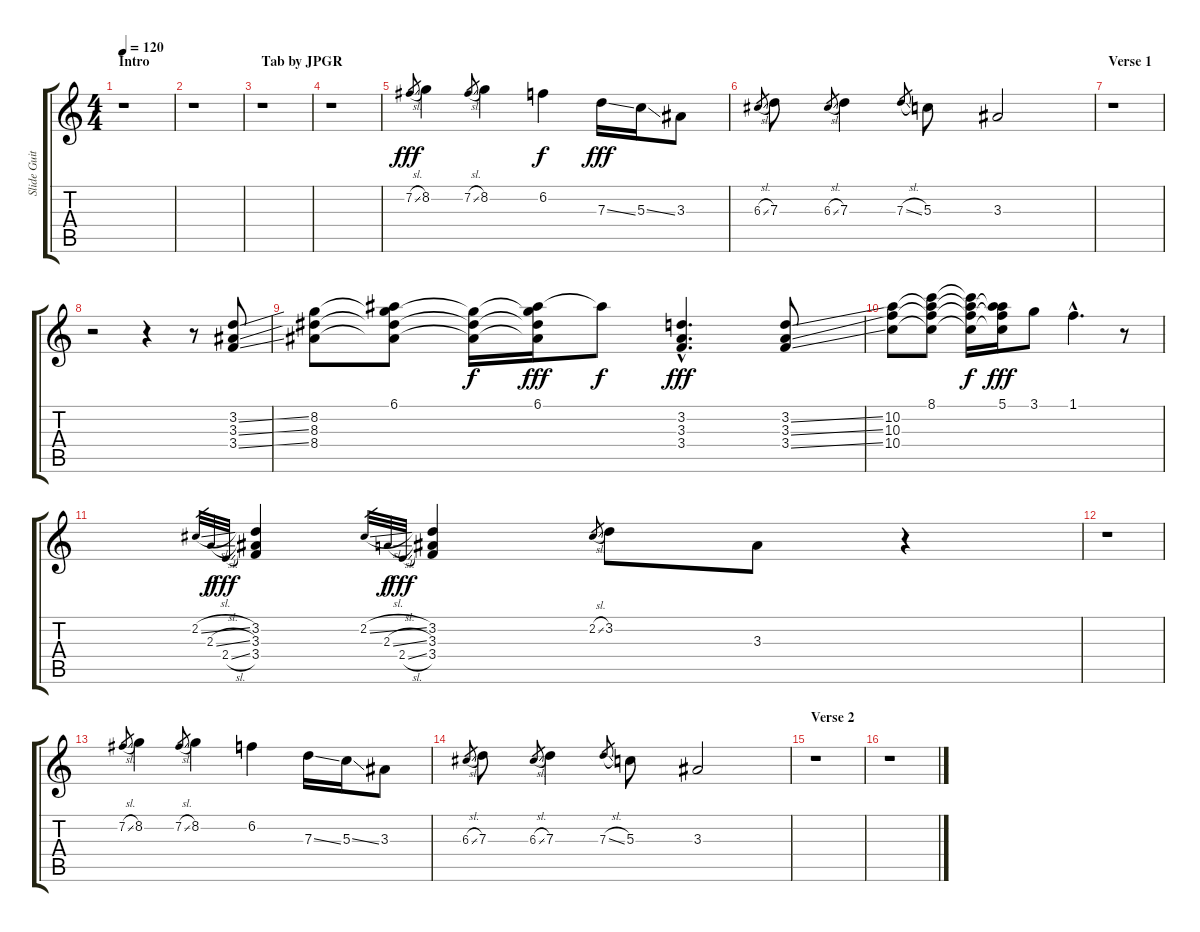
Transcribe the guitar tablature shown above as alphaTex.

\track ("Slide Guitar" "Slide Guit") {instrument electricguitarjazz}
\staff {score tabs}
\tuning (E4 B3 G3 D3 A2 D2) {hide}
\ts (4 4)
\section ("" "Intro                                Tab by JPGR")
\tempo 120
\clef g2
\ks c
r.1{dy fff instrument electricguitarjazz} |
r.1 |
r.1 |
r.1 |
7.2{sl}.8{gr} 8.2.4 7.2{sl}.8{gr} 8.2.4 6.2.4{dy f} 7.3{ss}.16{dy fff} 5.3{ss}.16 3.3.8 |
6.3{sl}.8{gr} 7.3.8 6.3{sl}.8{gr} 7.3.4 7.3{sl}.8{gr} 5.3.8 3.3.2 |
\section ("" "Verse 1")
r.1 |
r.2 r.4 r.8 (3.2{ss} 3.3{ss} 3.4{ss}).8 |
(8.2 8.3 8.4).8 (6.1 8.2{t} 8.3{t} 8.4{t}).8 (8.2{t} 8.3{t} 8.4{t}).16{dy f} (6.1 8.2{t} 8.3{t} 8.4{t}).16{dy fff} 6.1{t}.8{dy f} (3.2{hac} 3.3{hac} 3.4{hac}).4{d dy fff} (3.2{ss} 3.3{ss} 3.4{ss}).8 |
(10.2 10.3 10.4).8 (8.1 10.2{t} 10.3{t} 10.4{t}).8 (8.1{t} 10.2{t} 10.3{t} 10.4{t}).16{dy f} (5.1 10.2{t} 10.3{t} 10.4{t}).16{dy fff} 3.1.8 1.1{hac}.4{d} r.8 |
2.2{sl}.32{gr} 2.3{sl}.32{gr dy f} 2.4{sl}.32{gr dy fff} (3.2 3.3 3.4).4 2.2{sl}.32{gr} 2.3{sl}.32{gr dy f} 2.4{sl}.32{gr dy fff} (3.2 3.3 3.4).4 2.2{sl}.8{gr} 3.2.8 3.3.8 r.4 |
r.1 |
7.2{sl}.8{gr} 8.2.4 7.2{sl}.8{gr} 8.2.4 6.2.4 7.3{ss}.16 5.3{ss}.16 3.3.8 |
6.3{sl}.8{gr} 7.3.8 6.3{sl}.8{gr} 7.3.4 7.3{sl}.8{gr} 5.3.8 3.3.2 |
\section ("" "Verse 2")
r.1 |
r.1
